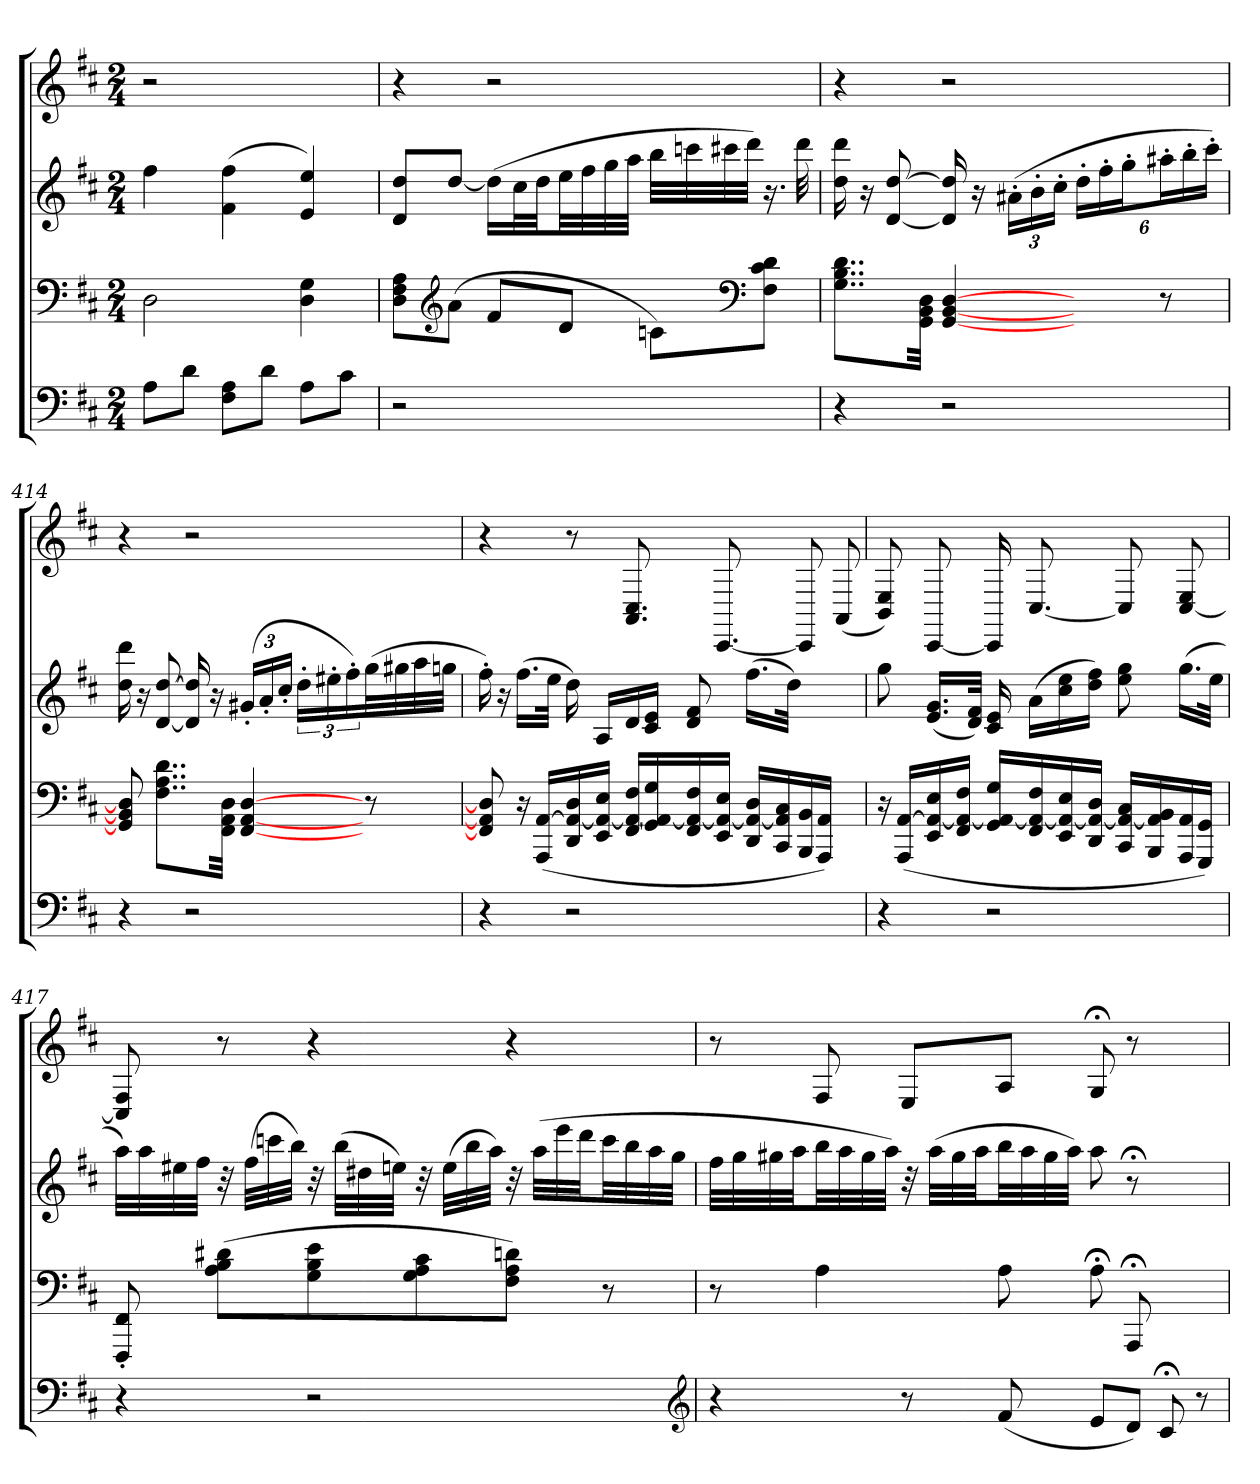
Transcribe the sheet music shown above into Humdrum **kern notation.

**kern	**kern	**kern	**kern
*part4	*part3	*part2	*part1
*staff4	*staff3	*staff2	*staff1
*clefF4	*clefF4	*clefG2	*clefG2
*k[f#c#]	*k[f#c#]	*k[f#c#]	*k[f#c#]
*D:	*D:	*D:	*D:
*M2/4	*M2/4	*M2/4	*M2/4
=	=	=	=
8AL	2D	4ff#	2r
8dJ	.	.	.
8F# 8AL	.	(4f# 4ff#	.
8dJ	.	.	.
8AL	4D 4G	4e 4ee)	4ryy
8c#J	.	.	.
=412	=412	=412	=412
2r	8D 8F# 8AL	8d 8ddL	4r
*	*clefG2	*	*
.	(8aJ	[8ddJ	.
.	8f#L	(16ddLL]	2r
.	.	32cc#L	.
.	.	32ddJJ	.
.	8dJ	32eeLL	.
.	.	32ff#	.
.	.	32gg	.
.	.	32aaJJJ	.
4ryy	8cnL)	32bbLLL	.
.	.	32cccn	.
.	.	32ccc#X	.
.	.	32dddJJJ)	.
*	*clefF4	*	*
.	8F# 8c 8dJ	16.r	.
.	.	32ddd	.
=413	=413	=413	=413
4r	8..G 8..B 8..dL	16dd 16ddd	4r
.	.	16r	.
.	.	[8d [8dd	.
.	32GG 32BB 32DJkk	.	.
2r	[4GG [4BB [4D	16d] 16dd]	2r
.	.	16r	.
.	.	(24a#X'LL	.
.	.	24b'	.
.	.	24cc#'JJ	.
.	8ryy	24dd'LL	.
.	.	24ff#'	.
.	.	24gg'J	.
.	8r	24aa#X'L	.
.	.	24bb'	.
.	.	24ccc#'JJ)	.
=414	=414	=414	=414
4r	8GG] 8BB] 8D]	16dd 16ddd	4r
.	.	16r	.
.	8..F# 8..A 8..dL	[8d [8dd	.
2r	.	16d] 16dd]	2r
.	.	16r	.
.	32FF# 32AA 32DJkk	.	.
.	[4FF# [4AA [4D	(24g#X'LL	.
.	.	24a'	.
.	.	24cc#'JJ	.
.	.	24dd'LL	.
.	.	24ee#X'	.
.	.	24ff#')	.
.	8r	(32ggL	.
.	.	32gg#X	.
.	.	32aa	.
.	.	32ggnJJJ	.
=415	=415	=415	=415
4r	8FF#] 8AA] 8D]	16ff#')	4r
.	.	16r	.
.	16r	(16.ff#LL	.
.	(16AAA [16AALL	.	.
.	.	32eeJJk	.
2r	16DD 16AA_ 16D	16dd)	8r
.	16EE 16AA_ 16EJJ	16ALL	.
.	16FF# 16AA_ 16F#LL	16d	8.AA 8.C#
.	16GG 16AA_ 16G	16c# 16eJJ	.
.	16FF# 16AA_ 16F#	8d 8f#	.
.	16EE 16AA_ 16EJJ	.	[8.CC#
.	16DD 16AA_ 16DLL	(16.ff#LL	.
.	16CC# 16AA] 16C#	.	.
.	.	32ddJJk)	.
4ryy	16BBB 16BB	4ryy	8CC#]
.	16AAA 16AAJJ)	.	.
.	8ryy	.	(8AA
=416	=416	=416	=416
4r	16r	8gg	8BB 8E)
.	(16AAA [16AALL	.	.
.	16EE 16AA_ 16E	(16.e 16.gLL	[8CC#
.	16FF# 16AA_ 16F#JJ	.	.
.	.	32d 32f#JJk)	.
2r	16GG 16AA_ 16GLL	16c# 16e	16CC#]
.	16FF# 16AA_ 16F#	(16aLL	[8.C#
.	16EE 16AA_ 16E	16cc# 16ee	.
.	16DD 16AA_ 16DJJ	16dd 16ff#JJ)	.
.	16CC# 16AA_ 16C#LL	8ee 8gg	8C#]
.	16BBB 16AA] 16BB	.	.
.	16AAA 16AA	(16.ggLL	[8C# 8E
.	16GGG 16GGJJ)	.	.
.	.	32eeJJk	.
=417	=417	=417	=417
4r	8FFF#' 8FF#'	32aaLLL)	8C#] 8F#
.	.	32aa	.
.	.	32ee#X	.
.	.	32ff#JJJ	.
.	(8A 8B 8d#XL	32r	8r
.	.	(32ff#LLL	.
.	.	32cccn	.
.	.	32bbJJJ)	.
2r	8G 8B 8e	32r	4r
.	.	(32bbLLL	.
.	.	32dd#X	.
.	.	32eenJJJ)	.
.	8G 8A 8c#	32r	.
.	.	(32eeLLL	.
.	.	32bb	.
.	.	32aaJJJ)	.
.	8F# 8A 8dnJ)	32r	4r
.	.	(32aaLLL	.
.	.	32eee	.
.	.	32dddJJ	.
.	8r	32cccLL	.
.	.	32bb	.
.	.	32aa	.
.	.	32ggJJJ	.
*clefG2	*	*	*
=418	=418	=418	=418
4r	8r	32ff#LLL	8r
.	.	32gg	.
.	.	32gg#X	.
.	.	32aaJJ	.
.	4A	32bbLL	8F#
.	.	32aa	.
.	.	32gg#	.
.	.	32aaJJJ)	.
8r	.	32r	8EL
.	.	(32aaLLL	.
.	.	32gg#	.
.	.	32aaJJ	.
(8f#	8A	32bbLL	8AJ
.	.	32aa	.
.	.	32gg#	.
.	.	32aaJJJ)	.
8eL	8A;<	8aa	8G;<
8dJ)	8AAA;<	8r;<	8r
8c#;<	4ryy	4ryy	4ryy
8r	.	.	.
=	=	=	=
*-	*-	*-	*-
